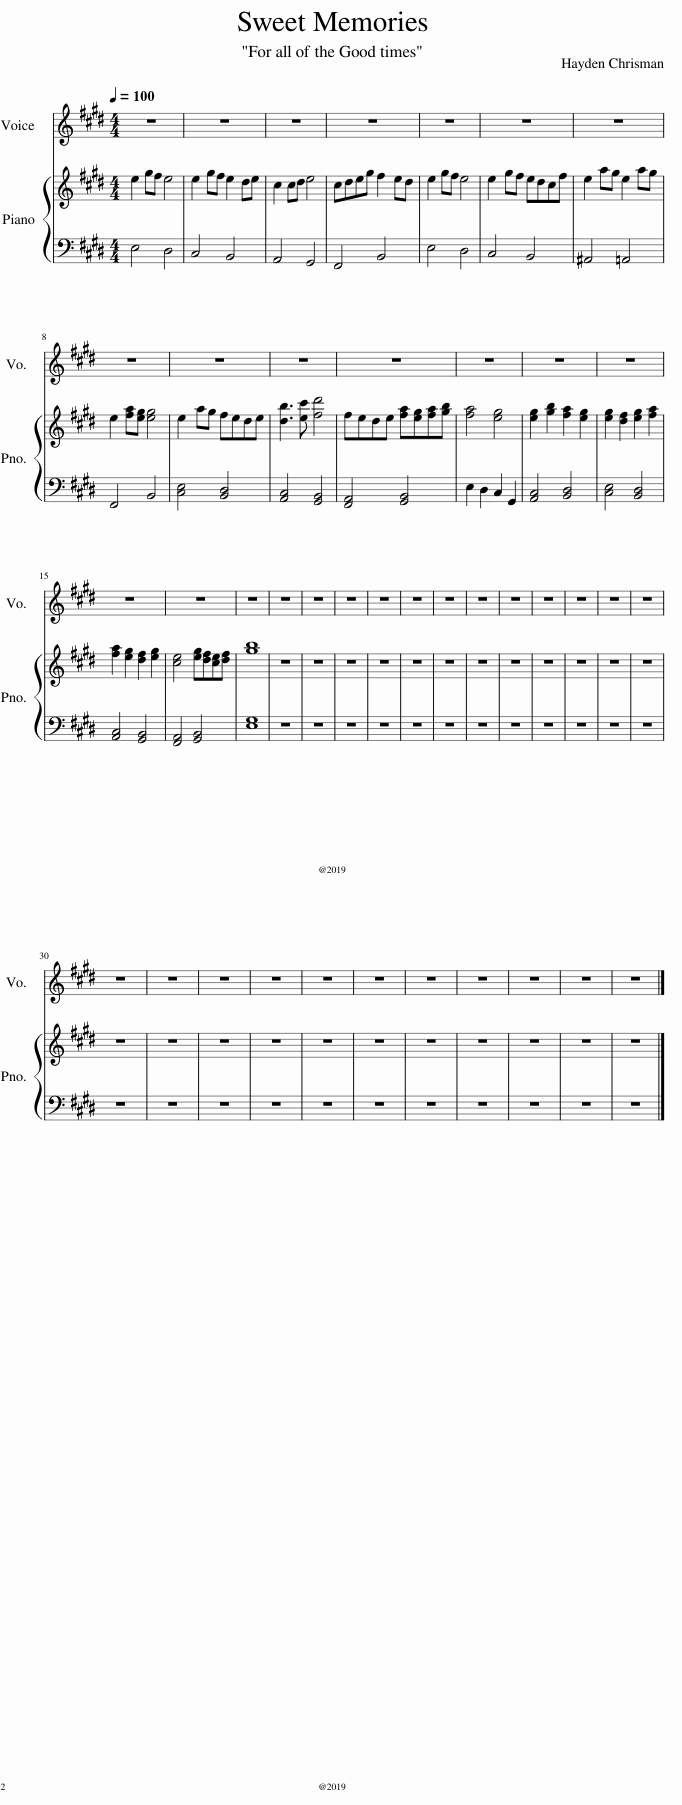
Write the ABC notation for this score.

X:1
%%score { 1 | 2 }
L:1/8
Q:1/4=100
M:4/4
I:linebreak $
K:E
V:1 treble
V:2 bass
V:1
 e2 gf e4 | e2 gf e2 de | c2 cd e4 | cdeg f2 ed | e2 gf e4 | %5
 e2 gf edcf | e2 ag e2 ag |$ e2 [fa][eg] [eg]4 | e2 ag fede | [db]3 [ec'] [fd']4 | %10
 fede [fa][eg][fa][gb] | [fa]4 [eg]4 | [eg]2 [gb]2 [fa]2 [eg]2 | [eg]2 [df]2 [eg]2 [fa]2 |$ [fa]2 [eg]2 [df]2 [eg]2 | %15
 [ce]4 [eg][df][ce][df] | [gb]8 | z8 | z8 | z8 | %20
 z8 | z8 | z8 | z8 | z8 | %25
 z8 | z8 | z8 | z8 |$ z8 | %30
 z8 | z8 | z8 | z8 | z8 | %35
 z8 | z8 | z8 | z8 | z8 |] %40
V:2
 E,4 D,4 | C,4 B,,4 | A,,4 G,,4 | F,,4 B,,4 | E,4 D,4 | %5
 C,4 B,,4 | ^A,,4 =A,,4 |$ F,,4 B,,4 | [C,E,]4 [B,,D,]4 | [A,,C,]4 [G,,B,,]4 | %10
 [F,,A,,]4 [G,,B,,]4 | E,2 D,2 C,2 G,,2 | [A,,C,]4 [B,,D,]4 | [C,E,]4 [B,,D,]4 |$ [A,,C,]4 [G,,B,,]4 | %15
 [F,,A,,]4 [G,,B,,]4 | [E,G,]8 | z8 | z8 | z8 | %20
 z8 | z8 | z8 | z8 | z8 | %25
 z8 | z8 | z8 | z8 |$ z8 | %30
 z8 | z8 | z8 | z8 | z8 | %35
 z8 | z8 | z8 | z8 | z8 |] %40
